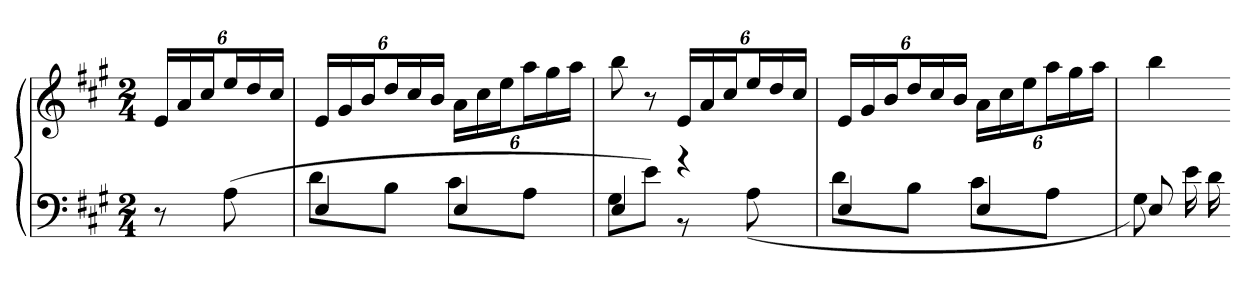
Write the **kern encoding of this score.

**kern	**kern
*part1	*part1
*staff2	*staff1
*clefF4	*clefG2
*k[f#c#g#]	*k[f#c#g#]
*A:	*A:
*M2/4	*M2/4
=	=
8r	24eLL
.	24a
.	24cc#J
(8A	24eeL
.	24dd
.	24cc#JJ
=49	=49
*^	*
4E	8dL	24eLL
.	.	24g#
.	.	24bJ
.	8BJ	24ddL
.	.	24cc#
.	.	24bJJ
4E	8c#L	24aLL
.	.	24cc#
.	.	24eeJ
.	8AJ	24aaL
.	.	24gg#
.	.	24aaJJ
=50	=50	=50
4E	8G#L	8bb
.	8eJ)	8r
4r	8r	24eLL
.	.	24a
.	.	24cc#J
.	(8A	24eeL
.	.	24dd
.	.	24cc#JJ
=51	=51	=51
4E	8dL	24eLL
.	.	24g#
.	.	24bJ
.	8BJ	24ddL
.	.	24cc#
.	.	24bJJ
4E	8c#L	24aLL
.	.	24cc#
.	.	24eeJ
.	8AJ	24aaL
.	.	24gg#
.	.	24aaJJ
=52	=52	=52
8E	8G#)	4bb
16e	8ryy	.
16d	.	.
*v	*v	*
=-	=-
*-	*-
